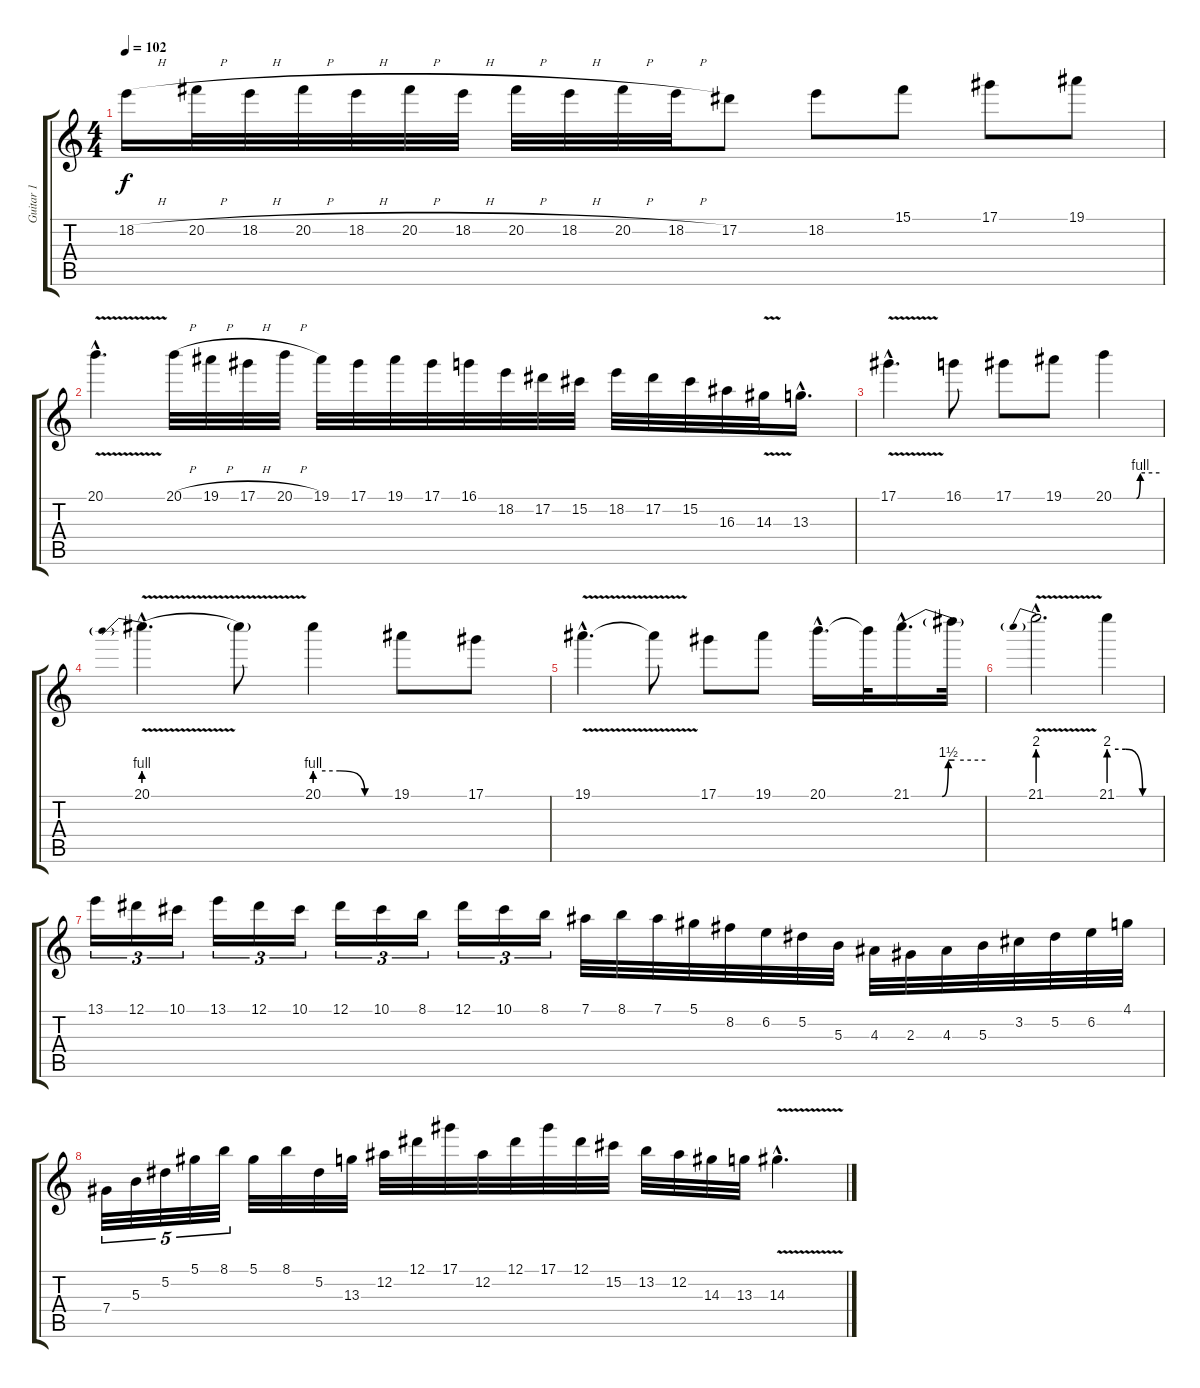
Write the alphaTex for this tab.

\track ("Guitar 1" "Guitar 1") {instrument overdrivenguitar}
\staff {score tabs}
\tuning (Eb4 Bb3 Gb3 Db3 Ab2 Eb2) {hide}
\ts (4 4)
\tempo 102
\clef g2
\ks c
18.2{h}.16{dy f} 20.2{h}.32 18.2{h}.32 20.2{h}.32 18.2{h}.32 20.2{h}.32 18.2{h}.32 20.2{h}.32 18.2{h}.32 20.2{h}.32 18.2{h}.32 17.2.8 18.2.8 15.1.8 17.1.8 19.1.8 |
20.1{v hac}.4{d} 20.1{h}.32{volume 16 balance 8} 19.1{h}.32 17.1{h}.32 20.1{h}.32 19.1.32 17.1.32 19.1.32 17.1.32 16.1.32 18.2.32 17.2.32 15.2.32 18.2.32 17.2.32 15.2.32 16.3.32 14.3{v}.32 13.3{hac}.16{d} |
17.1{v hac}.4{d volume 16 balance 8} 16.1.8 17.1.8 19.1.8 20.1{be (custom 0 0 30 0 35 4 60 4)}.4 |
20.1{be (prebend 0 4 60 4) v hac}.4{d} 20.1{t}.8 20.1{be (custom 0 4 20 4 40 0 60 0)}.4 19.1.8 17.1.8 |
19.1{v hac}.4{d} 19.1{t}.8 17.1.8 19.1.8 20.1{hac}.16{d} 20.1{t}.32 21.1{be (custom 0 0 25 0 30 6 35 6 60 6) hac}.16{d} 21.1{t}.32 |
21.1{be (prebend 0 8 60 8) v hac}.2{d} 21.1{be (custom 0 8 20 8 40 0 60 0)}.4 |
13.1.16{tu (3 2) volume 16 balance 8} 12.1.16{tu (3 2)} 10.1.16{tu (3 2)} 13.1.16{tu (3 2)} 12.1.16{tu (3 2)} 10.1.16{tu (3 2)} 12.1.16{tu (3 2)} 10.1.16{tu (3 2)} 8.1.16{tu (3 2)} 12.1.16{tu (3 2)} 10.1.16{tu (3 2)} 8.1.16{tu (3 2)} 7.1.32 8.1.32 7.1.32 5.1.32 8.2.32 6.2.32 5.2.32 5.3.32 4.3.32 2.3.32 4.3.32 5.3.32 3.2.32 5.2.32 6.2.32 4.1.32 |
7.4.32{tu (5 4)} 5.3.32{tu (5 4)} 5.2.32{tu (5 4)} 5.1.32{tu (5 4)} 8.1.32{tu (5 4)} 5.1.32 8.1.32 5.2.32 13.3.32 12.2.32 12.1.32 17.1.32 12.2.32 12.1.32 17.1.32 12.1.32 15.2.32 13.2.32 12.2.32 14.3.32 13.3.32 14.3{v hac}.4{d}
